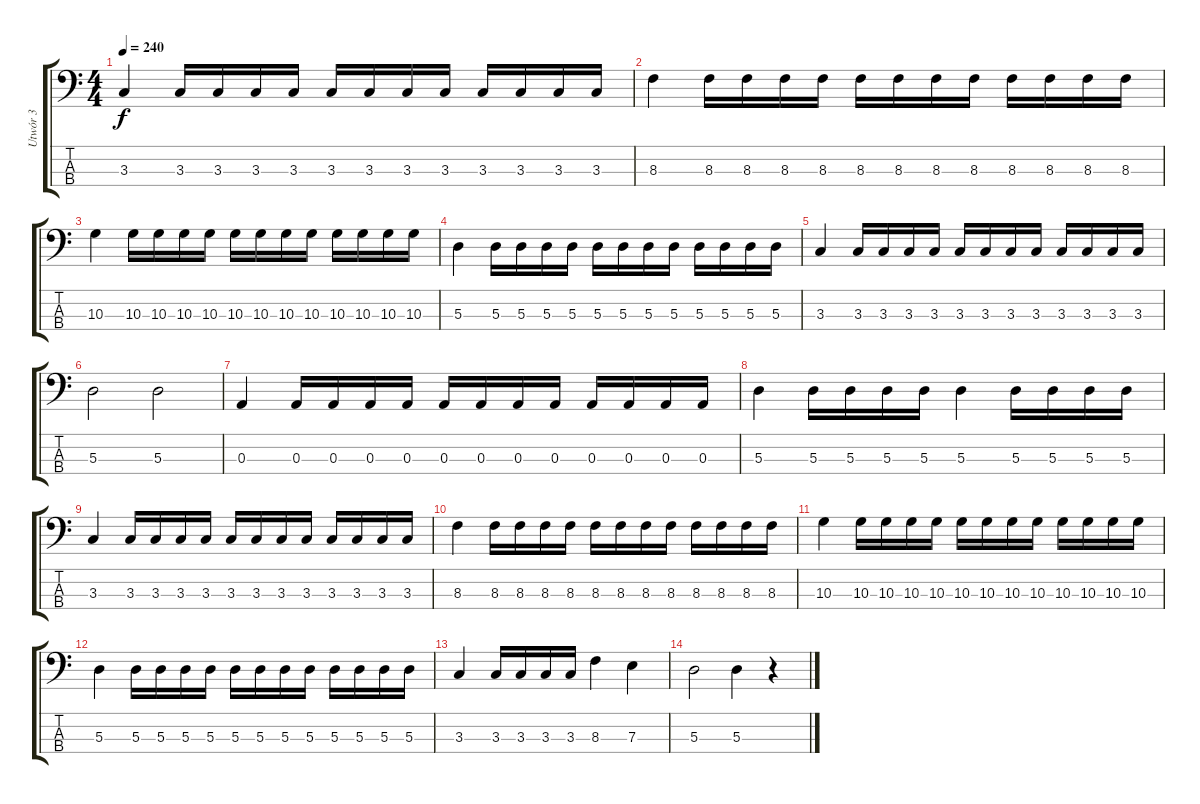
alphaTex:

\track ("Utwór 3" "Utwór 3") {instrument electricbassfinger}
\staff {score tabs}
\tuning (G2 D2 A1 E1) {hide}
\ts (4 4)
\tempo 240
\clef f4
\ks c
3.3.4{dy f} 3.3.16 3.3.16 3.3.16 3.3.16 3.3.16 3.3.16 3.3.16 3.3.16 3.3.16 3.3.16 3.3.16 3.3.16 |
8.3.4 8.3.16 8.3.16 8.3.16 8.3.16 8.3.16 8.3.16 8.3.16 8.3.16 8.3.16 8.3.16 8.3.16 8.3.16 |
10.3.4 10.3.16 10.3.16 10.3.16 10.3.16 10.3.16 10.3.16 10.3.16 10.3.16 10.3.16 10.3.16 10.3.16 10.3.16 |
5.3.4 5.3.16 5.3.16 5.3.16 5.3.16 5.3.16 5.3.16 5.3.16 5.3.16 5.3.16 5.3.16 5.3.16 5.3.16 |
3.3.4 3.3.16 3.3.16 3.3.16 3.3.16 3.3.16 3.3.16 3.3.16 3.3.16 3.3.16 3.3.16 3.3.16 3.3.16 |
5.3.2 5.3.2 |
0.3.4 0.3.16 0.3.16 0.3.16 0.3.16 0.3.16 0.3.16 0.3.16 0.3.16 0.3.16 0.3.16 0.3.16 0.3.16 |
5.3.4 5.3.16 5.3.16 5.3.16 5.3.16 5.3.4 5.3.16 5.3.16 5.3.16 5.3.16 |
3.3.4 3.3.16 3.3.16 3.3.16 3.3.16 3.3.16 3.3.16 3.3.16 3.3.16 3.3.16 3.3.16 3.3.16 3.3.16 |
8.3.4 8.3.16 8.3.16 8.3.16 8.3.16 8.3.16 8.3.16 8.3.16 8.3.16 8.3.16 8.3.16 8.3.16 8.3.16 |
10.3.4 10.3.16 10.3.16 10.3.16 10.3.16 10.3.16 10.3.16 10.3.16 10.3.16 10.3.16 10.3.16 10.3.16 10.3.16 |
5.3.4 5.3.16 5.3.16 5.3.16 5.3.16 5.3.16 5.3.16 5.3.16 5.3.16 5.3.16 5.3.16 5.3.16 5.3.16 |
3.3.4 3.3.16 3.3.16 3.3.16 3.3.16 8.3.4 7.3.4 |
5.3.2 5.3.4 r.4
